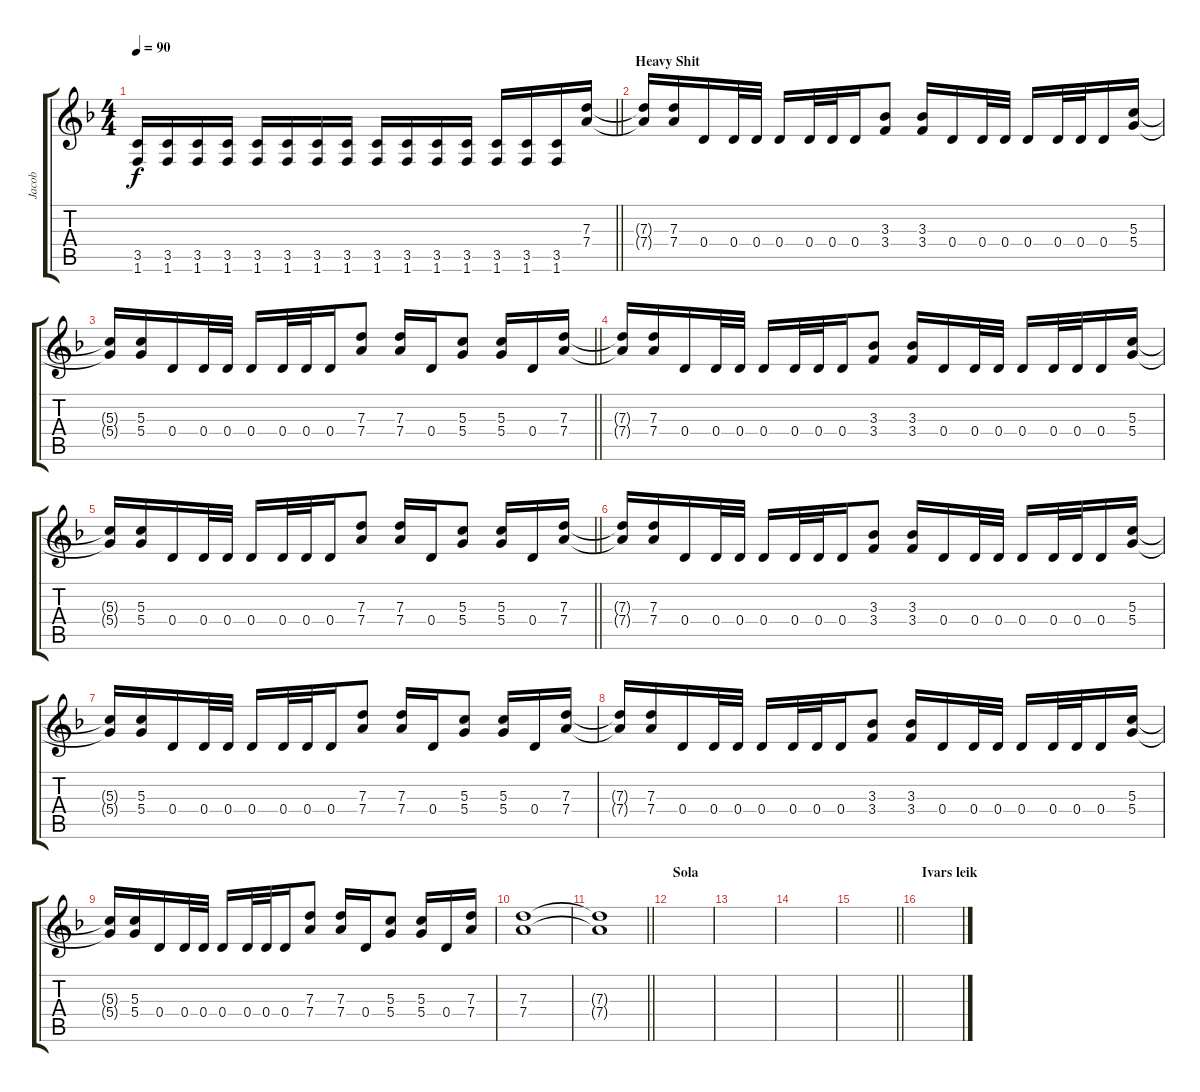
\track ("Jacob" "Jacob") {instrument overdrivenguitar}
\staff {score tabs}
\tuning (E4 B3 G3 D3 A2 E2) {hide}
\ts (4 4)
\tempo 90
\clef g2
\barLineRight lightlight
\ks dminor
(3.5{t} 1.6{t}).16{dy f} (3.5 1.6).16 (3.5 1.6).16 (3.5 1.6).16 (3.5 1.6).16 (3.5 1.6).16 (3.5 1.6).16 (3.5 1.6).16 (3.5 1.6).16 (3.5 1.6).16 (3.5 1.6).16 (3.5 1.6).16 (3.5 1.6).16 (3.5 1.6).16 (3.5 1.6).16 (7.3 7.4).16 |
\section ("" "Heavy Shit")
(7.3{t} 7.4{t}).16 (7.3 7.4).16 0.4.16 0.4.32 0.4.32 0.4.16 0.4.32 0.4.32 0.4.16 (3.3 3.4).8 (3.3 3.4).16 0.4.16 0.4.32 0.4.32 0.4.16 0.4.32 0.4.32 0.4.16 (5.3 5.4).16 |
\barLineRight lightlight
(5.3{t} 5.4{t}).16 (5.3 5.4).16 0.4.16 0.4.32 0.4.32 0.4.16 0.4.32 0.4.32 0.4.16 (7.3 7.4).8 (7.3 7.4).16 0.4.16 (5.3 5.4).8 (5.3 5.4).16 0.4.16 (7.3 7.4).16 |
(7.3{t} 7.4{t}).16 (7.3 7.4).16 0.4.16 0.4.32 0.4.32 0.4.16 0.4.32 0.4.32 0.4.16 (3.3 3.4).8 (3.3 3.4).16 0.4.16 0.4.32 0.4.32 0.4.16 0.4.32 0.4.32 0.4.16 (5.3 5.4).16 |
\barLineRight lightlight
(5.3{t} 5.4{t}).16 (5.3 5.4).16 0.4.16 0.4.32 0.4.32 0.4.16 0.4.32 0.4.32 0.4.16 (7.3 7.4).8 (7.3 7.4).16 0.4.16 (5.3 5.4).8 (5.3 5.4).16 0.4.16 (7.3 7.4).16 |
(7.3{t} 7.4{t}).16 (7.3 7.4).16 0.4.16 0.4.32 0.4.32 0.4.16 0.4.32 0.4.32 0.4.16 (3.3 3.4).8 (3.3 3.4).16 0.4.16 0.4.32 0.4.32 0.4.16 0.4.32 0.4.32 0.4.16 (5.3 5.4).16 |
(5.3{t} 5.4{t}).16 (5.3 5.4).16 0.4.16 0.4.32 0.4.32 0.4.16 0.4.32 0.4.32 0.4.16 (7.3 7.4).8 (7.3 7.4).16 0.4.16 (5.3 5.4).8 (5.3 5.4).16 0.4.16 (7.3 7.4).16 |
(7.3{t} 7.4{t}).16 (7.3 7.4).16 0.4.16 0.4.32 0.4.32 0.4.16 0.4.32 0.4.32 0.4.16 (3.3 3.4).8 (3.3 3.4).16 0.4.16 0.4.32 0.4.32 0.4.16 0.4.32 0.4.32 0.4.16 (5.3 5.4).16 |
(5.3{t} 5.4{t}).16 (5.3 5.4).16 0.4.16 0.4.32 0.4.32 0.4.16 0.4.32 0.4.32 0.4.16 (7.3 7.4).8 (7.3 7.4).16 0.4.16 (5.3 5.4).8 (5.3 5.4).16 0.4.16 (7.3 7.4).16 |
(7.3 7.4).1 |
\barLineRight lightlight
(7.3{t} 7.4{t}).1 |
\section ("" "Sola")
|
|
|
\barLineRight lightlight
|
\section ("" "Ivars leik")
